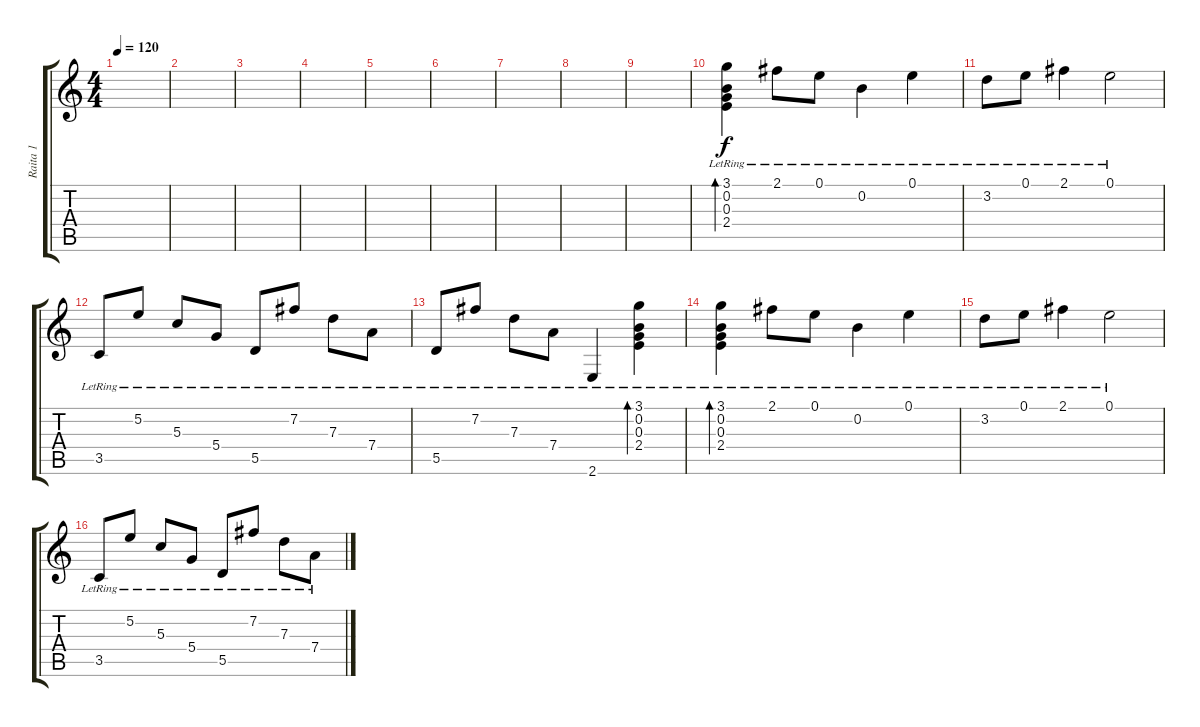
\track ("Raita 1" "Raita 1") {instrument acousticguitarsteel}
\staff {score tabs}
\tuning (E4 B3 G3 D3 A2 D2) {hide}
\ts (4 4)
\tempo 120
\clef g2
\ks c
|
|
|
|
|
|
|
|
|
(3.1 0.2{lr} 0.3{lr} 2.4{lr}).4{bd 120 volume 12} 2.1{lr}.8 0.1{lr}.8 0.2{lr}.4 0.1{lr}.4 |
3.2{lr}.8 0.1{lr}.8 2.1{lr}.4 0.1{lr}.2 |
3.5{lr}.8 5.2{lr}.8 5.3{lr}.8 5.4{lr}.8 5.5{lr}.8 7.2{lr}.8 7.3{lr}.8 7.4{lr}.8 |
5.5{lr}.8 7.2{lr}.8 7.3{lr}.8 7.4{lr}.8 2.6{lr}.4 (3.1{lr} 0.2{lr} 0.3{lr} 2.4{lr}).4{bd 120} |
(3.1 0.2{lr} 0.3{lr} 2.4{lr}).4{bd 120 volume 12} 2.1{lr}.8 0.1{lr}.8 0.2{lr}.4 0.1{lr}.4 |
3.2{lr}.8 0.1{lr}.8 2.1{lr}.4 0.1{lr}.2 |
3.5{lr}.8 5.2{lr}.8 5.3{lr}.8 5.4{lr}.8 5.5{lr}.8 7.2{lr}.8 7.3{lr}.8 7.4{lr}.8
